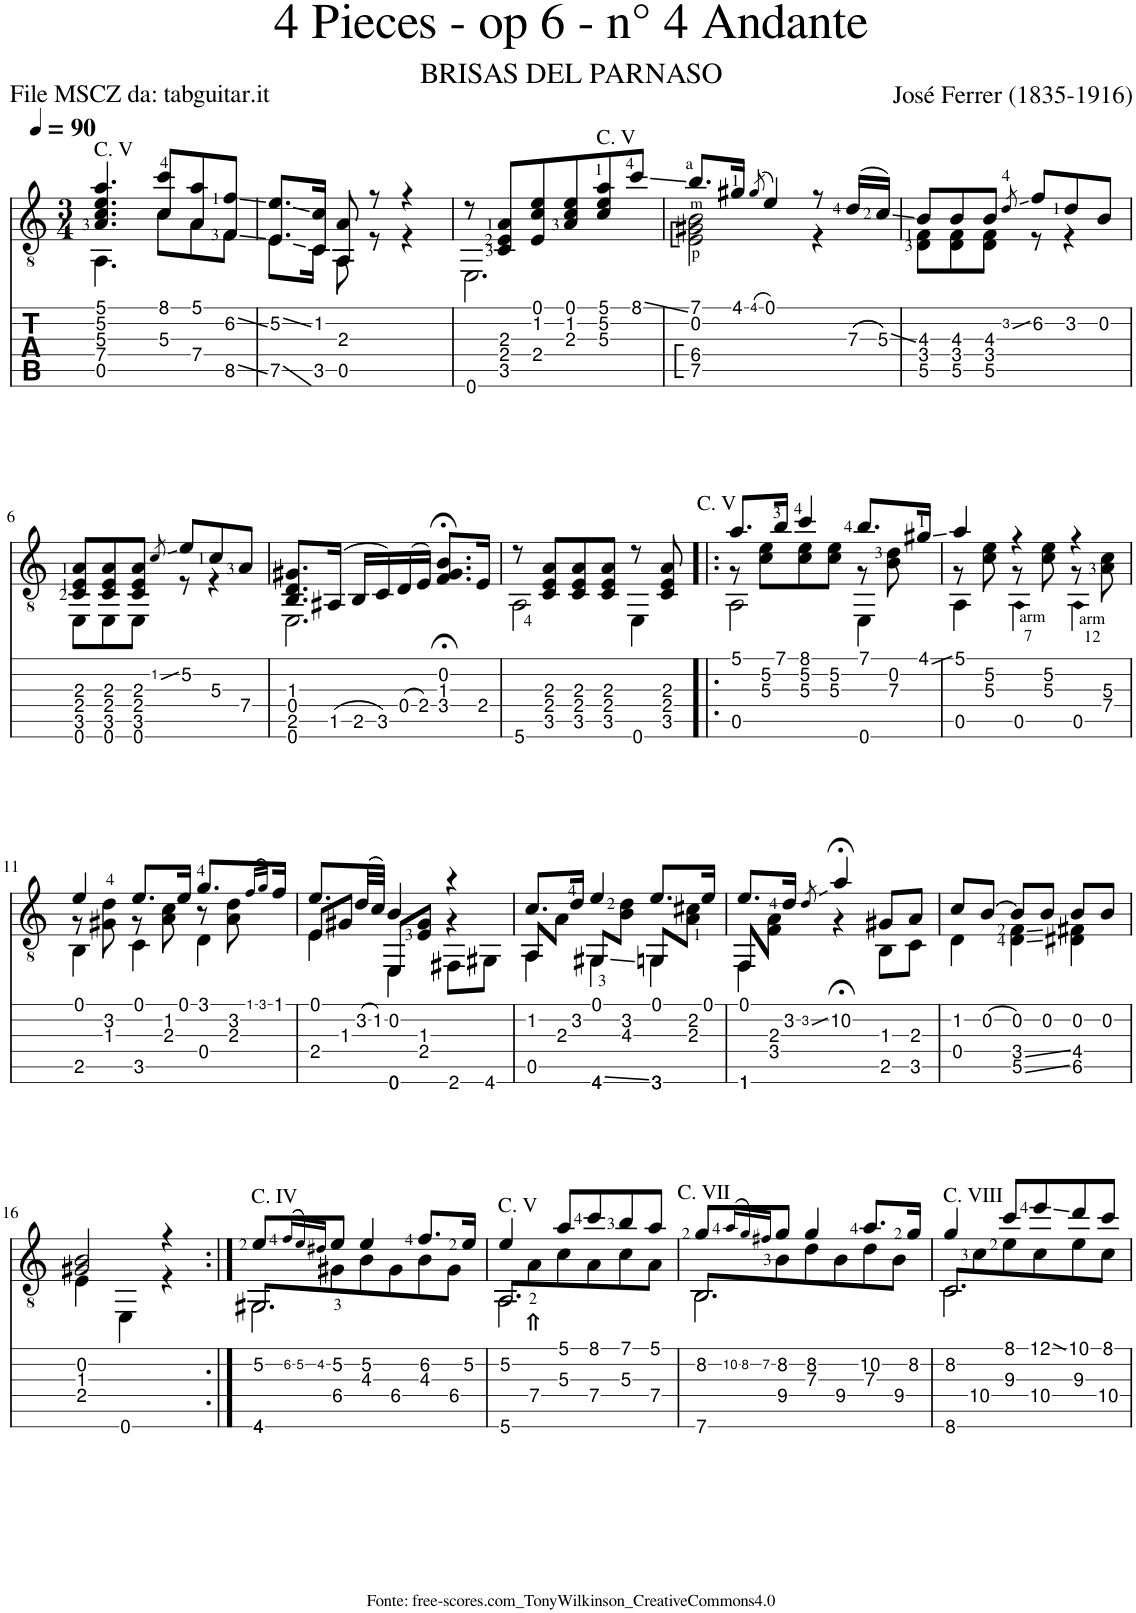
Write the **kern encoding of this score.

**kern	**kern
*part1	*part1
*staff2	*staff1
*I"Guitar	*
*I'Guit.	*
*stria6	*
*	*clefGv2
*k[]	*k[]
*M3/4	*M3/4
*MM90	*MM90
=1	=1
*^	*^
!	!	!LO:TX:a:t=C. V	!
4.A 4.c 4.e 4.a	4.AA	4.A/ 4.c/ 4.e/ 4.a/	4.AA\
8c 8cc	8c	8c/ 8cc/L	8c\L
8A\ 8a\L	8AL	8A/ 8a/	8A\
8F\ 8f\J	8FJ	8F/ 8f/J	8F\J
=2	=2	=2	=2
8.E\ 8.e\L	8.EL	8.E/ 8.e/L	8.E\L
16C\ 16c\Jk	16CJk	16C/ 16c/Jk	16C\Jk
8AA 8A	8AA	8AA/ 8A/	8AA\
8r	8r	8r	8r
4r	4r	4r	4r
=3	=3	=3	=3
8r	2.EE	8r	2.EE\
8C 8E 8A	.	8C/ 8E/ 8A/L	.
8E\ 8c\ 8e\L	.	8E/ 8c/ 8e/	.
8A\ 8c\ 8e\J	.	8A/ 8c/ 8e/	.
!	!	!LO:TX:a:t=C. V	!
8c\ 8e\ 8a\L	.	8c/ 8e/ 8a/	.
8ccJ	.	8cc/J	.
=4	=4	=4	=4
8.bL	2E 2G# 2B	8.b/L	2E\ 2G#X\ 2B\
16g#Jk	.	16g#X/Jk	.
qg#	.	(8qg#/	.
4e	.	4e/)	.
8r	4r	8r	4r
16dLL	.	(16d/LL	.
16cJJ	.	16c/JJ)	.
=5	=5	=5	=5
8BL	8D\ 8F\L	8B/L	8D\ 8F\L
8BJ	8D\ 8F\J	8B/	8D\ 8F\
8BL	8D 8F	8B/J	8D\ 8F\J
qd	.	8qd/	.
8fJ	8r	8f/L	8r
8dL	4r	8d/	4r
8BJ	.	8B/J	.
!!LO:LB:g=z	!!
=6	=6	=6	=6
8C\ 8E\ 8A\L	8EEL	8C/ 8E/ 8A/L	8EE\L
8C\ 8E\ 8A\J	8EEJ	8C/ 8E/ 8A/	8EE\
8C\ 8E\ 8A\L	8EE	8C/ 8E/ 8A/J	8EE\J
qc	.	8qc/	.
8eJ	8r	8e/L	8r
8cL	4r	8c/	4r
8AJ	.	8A/J	.
=7	=7	=7	=7
8.BB\ 8.D\ 8.G#\L	2.EE	8.BB/ 8.D/ 8.G#X/L	2.EE\
16AA#Jk	.	(16AA#X/Jk	.
16BBLL	.	16BB/LL	.
16CJ	.	16C/)	.
16DL	.	(16D/	.
16EJJ	.	16E/JJ)	.
8.F;<\ 8.G#;<\ 8.B;<\L	.	8.F/;< 8.G#/;< 8.B/;<L	.
16EJk	.	16E/Jk	.
=8	=8	=8	=8
8r	2AA	8r	2AA\
8C 8E 8A	.	8C/ 8E/ 8A/L	.
8C\ 8E\ 8A\L	.	8C/ 8E/ 8A/	.
8C\ 8E\ 8A\J	.	8C/ 8E/ 8A/J	.
8r	4EE	8r	4EE\
8C 8E 8A	.	8C/ 8E/ 8A/	.
=9!|:	=9!|:	=9!|:	=9!|:
*	*^	*	*^
!	!	!	!LO:TX:a:t=C. V	!	!
8.aL	8r	2AA	8.a/L	8r	2AA\
.	8c 8e	.	.	8c\ 8e\L	.
16bJk	.	.	16b/Jk	.	.
4cc	8c\ 8e\L	.	4cc/	8c\ 8e\	.
.	8c\ 8e\J	.	.	8c\ 8e\J	.
8.bL	8r	4EE	8.b/L	8r	4EE\
.	8d 8B	.	.	8B\ 8d\	.
16g#Jk	.	.	16g#X/Jk	.	.
=10	=10	=10	=10	=10	=10
4a	8r	4AA	4a/	8r	4AA\
.	8c 8e	.	.	8c\ 8e\	.
!	!	!	!LO:TX:b:t=arm	!	!
!	!	!	!LO:TX:b:t=7	!	!
4r	8r	4AA	4r	8r	4AA\
.	8c 8e	.	.	8c\ 8e\	.
!	!	!	!LO:TX:b:t=arm	!	!
!	!	!	!LO:TX:b:t=12	!	!
4r	8r	4AA	4r	8r	4AA\
.	8A 8c	.	.	8A\ 8c\	.
!!LO:LB:g=z	!!	!!
=11	=11	=11	=11	=11	=11
4e	8r	4BB	4e/	8r	4BB\
.	8G# 8d	.	.	8G#X\ 8d\	.
8.eL	8r	4C	8.e/L	8r	4C\
.	8A 8c	.	.	8A\ 8c\	.
16eJk	.	.	16e/Jk	.	.
8.gL	8r	4D	8.g/L	8r	4D\
.	8A 8d	.	.	8A\ 8d\	.
qf	.	.	(16qf/LL	.	.
qg	.	.	16qg/JJ)	.	.
16fJk	.	.	16f/Jk	.	.
=12	=12	=12	=12	=12	=12
8.eL	8EL	4E	8.e/L	8E/L	4E\
.	8G#J	.	.	8G#X/J	.
32dLL	.	.	(32d/LL	.	.
32cJJJ	.	.	32c/JJJ)	.	.
4B	8EEL	4EE	4B/	8EE/L	4EE\
.	8E\ 8G#\J	.	.	8E/ 8G#/J	.
4r	4r	8FF#L	4r	4r	8FF#X\L
.	.	8GG#J	.	.	8GG#X\J
=13	=13	=13	=13	=13	=13
8.cL	8AAL	4AA	8.c/L	8AA/L	4AA\
.	8AJ	.	.	8A\J	.
16dJk	.	.	16d/Jk	.	.
4e	8GG#L	4GG#	4e/	8GG#X/L	4GG#\
.	8B\ 8d\J	.	.	8B\ 8d\J	.
8.eL	8GGL	4GG	8.e/L	8GGn/L	4GG\
.	8A\ 8c#\J	.	.	8A\ 8c#X\J	.
16eJk	.	.	16e/Jk	.	.
=14	=14	=14	=14	=14	=14
8.eL	8FFL	4FF	8.e/L	8FF/L	4FF\
.	8F\ 8A\J	.	.	8F\ 8A\J	.
16dJk	.	.	16d/Jk	.	.
qd	.	.	8qd/	.	.
4a;<	4r	2ryy	4a;</	4r	2ryy
8G#L	8BBL	.	8G#X/L	8BB\L	.
8AJ	8CJ	.	8A/J	8C\J	.
*	*v	*v	*	*	*
*	*	*	*v	*v
=15	=15	=15	=15
8cL	4D	8c/L	4D\
[8BJ	.	[8B/J	.
8BL]	4D 4F	8B/L]	4D\ 4F\
8BJ	.	8B/J	.
8BL	4D# 4F#	8B/L	4D#X\ 4F#X\
8BJ	.	8B/J	.
!!LO:LB:g=z	!!
=16	=16	=16	=16
2G# 2B	4E	2G#X/ 2B/	4E\
.	4EE	.	4EE\
4r	4r	4r	4r
=17:|!	=17:|!	=17:|!	=17:|!
*	*^	*	*
!	!	!	!LO:TX:a:t=C. IV	!
!	!	!	!	!LO:N:head=open
*	*	*	*	*^
8eL	8GG#L	2.GG#	8e/L	8GG#X/L	2.GG#\
qf	.	.	(16qf/LL	.	.
qe	.	.	16qe/)	.	.
qd#	.	.	16qd#X/JJ	.	.
8eJ	8G#J	.	8e/J	8G#X\	.
4e	8BL	.	4e/	8B\	.
.	8G#J	.	.	8G#\	.
8.fL	8BL	.	8.f/L	8B\	.
.	8G#J	.	.	8G#\J	.
16eJk	.	.	16e/Jk	.	.
=18	=18	=18	=18	=18	=18
!	!	!	!LO:TX:a:t=C. V	!	!
!	!	!	!	!LO:N:head=open	!
4e	8AAL	2.AA	4e/	8AA/L	2.AA\
!	!	!	!	!LO:TX:b:B:t=⇑	!
.	8AJ	.	.	8A\	.
8aL	8cL	.	8a/L	8c\	.
8ccJ	8AJ	.	8cc/	8A\	.
8bL	8cL	.	8b/	8c\	.
8aJ	8AJ	.	8a/J	8A\J	.
=19	=19	=19	=19	=19	=19
!	!	!	!LO:TX:a:t=C. VII	!	!
!	!	!	!	!LO:N:head=open	!
8gL	8BBL	2.BB	8g/L	8BB/L	2.BB\
qa	.	.	(16qa/LL	.	.
qg	.	.	16qg/)	.	.
qf#	.	.	16qf#X/JJ	.	.
8gJ	8BJ	.	8g/J	8B\	.
4g	8dL	.	4g/	8d\	.
.	8BJ	.	.	8B\	.
8.aL	8dL	.	8.a/L	8d\	.
.	8BJ	.	.	8B\J	.
16gJk	.	.	16g/Jk	.	.
=20	=20	=20	=20	=20	=20
!	!	!	!LO:TX:a:t=C. VIII	!	!
!	!	!	!	!LO:N:head=open	!
4g	8CL	2.C	4g/	8C/L	2.C\
.	8cJ	.	.	8c\	.
8ccL	8eL	.	8cc/L	8e\	.
8eeJ	8cJ	.	8ee/	8c\	.
8ddL	8eL	.	8dd/	8e\	.
8ccJ	8cJ	.	8cc/J	8c\J	.
*v	*v	*v	*	*	*
*	*v	*v	*v
=	=
*-	*-
